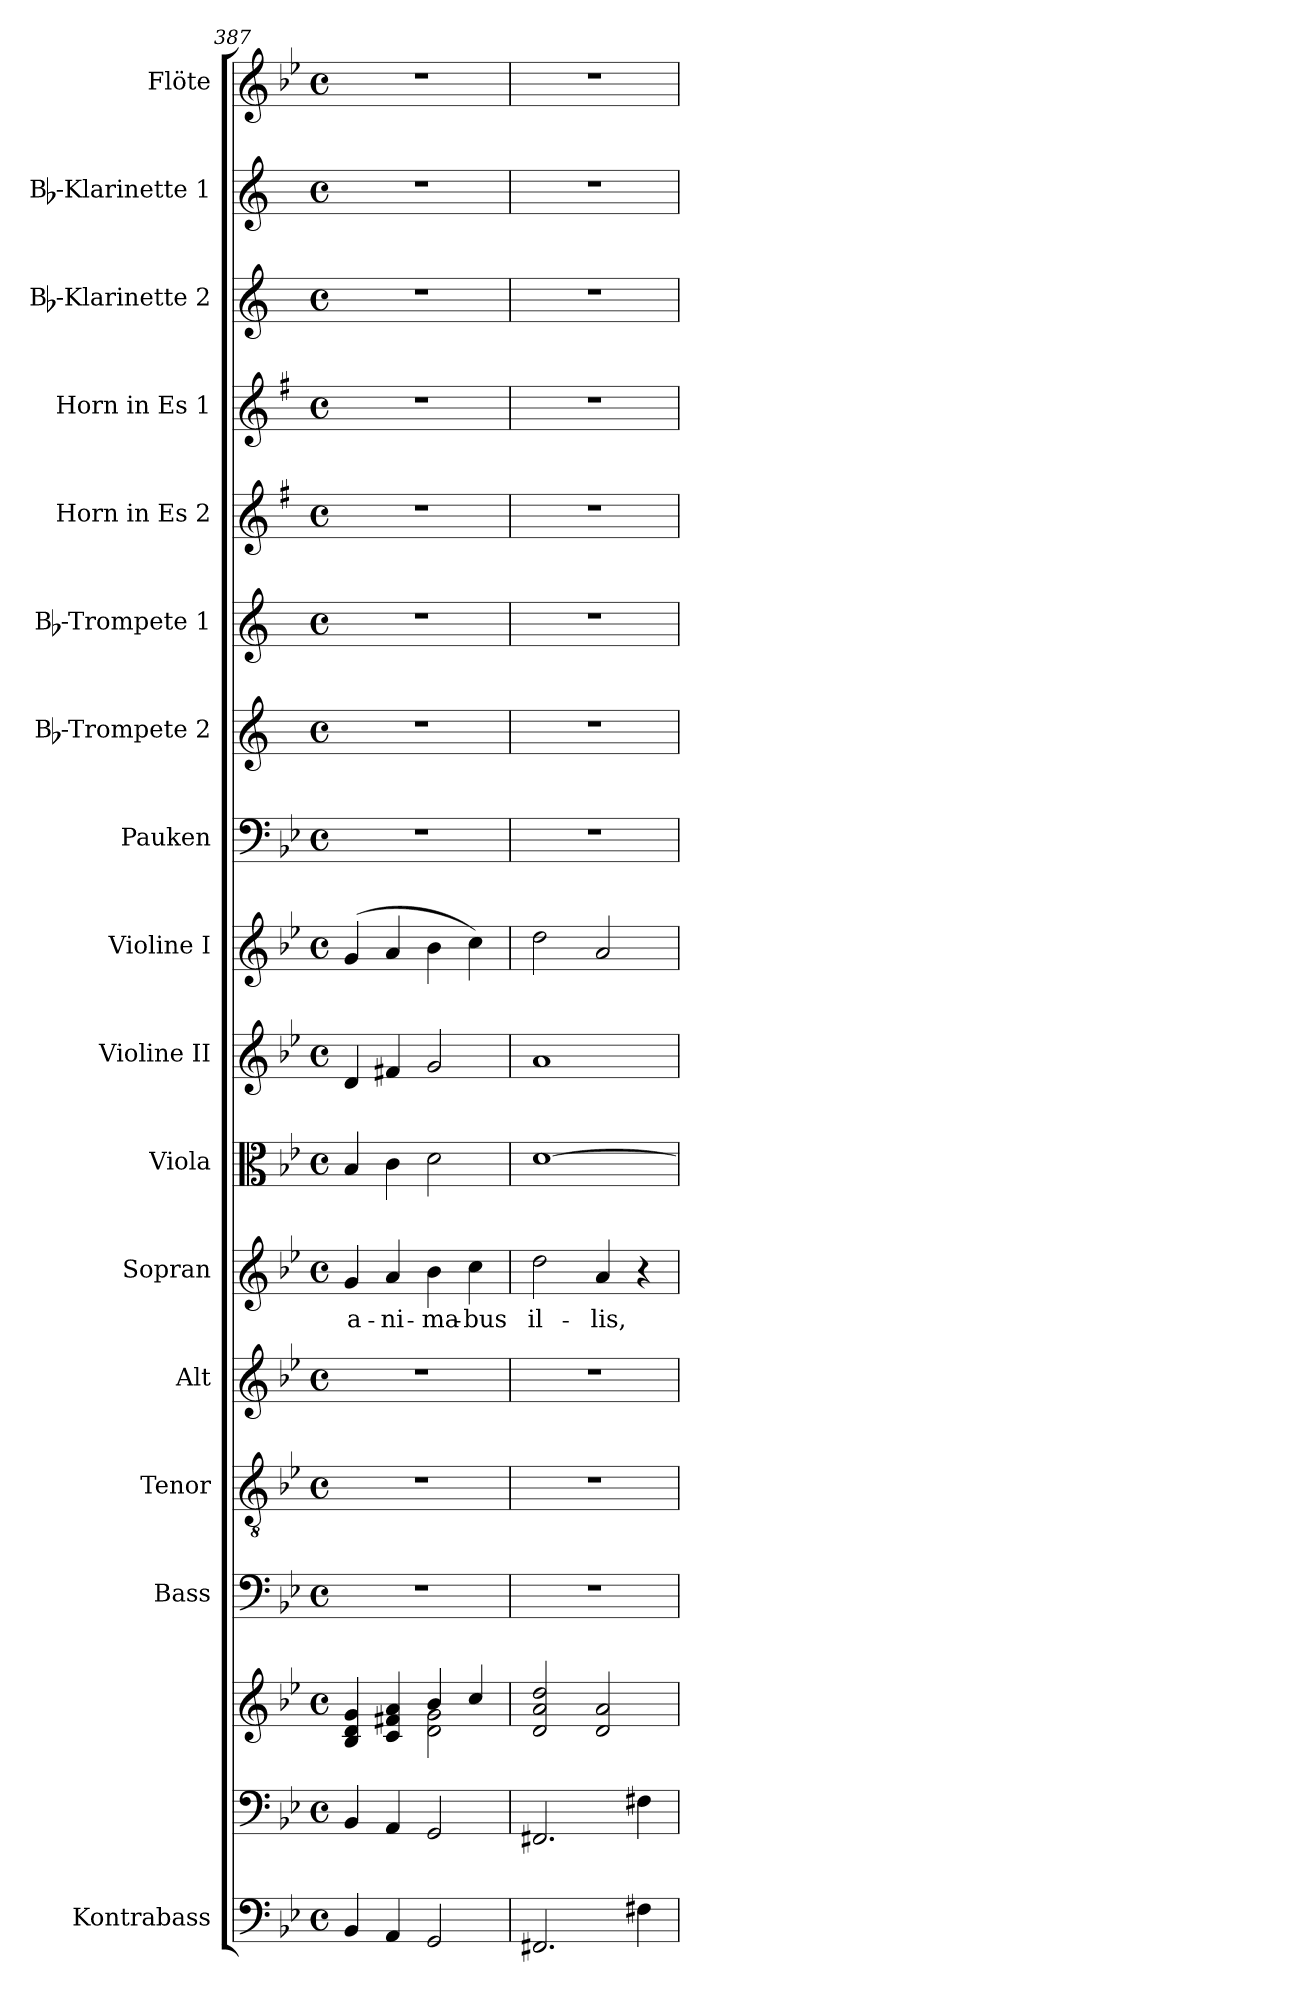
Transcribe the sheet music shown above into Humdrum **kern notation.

**kern	**kern	**kern	**kern	**kern	**kern	**kern	**text	**kern	**kern	**kern	**kern	**kern	**kern	**kern	**kern	**kern	**kern	**kern
*part17	*part16	*part16	*part15	*part14	*part13	*part12	*part12	*part11	*part10	*part9	*part8	*part7	*part6	*part5	*part4	*part3	*part2	*part1
*staff18	*staff17	*staff16	*staff15	*staff14	*staff13	*staff12	*staff12	*staff11	*staff10	*staff9	*staff8	*staff7	*staff6	*staff5	*staff4	*staff3	*staff2	*staff1
*I"Kontrabass	*	*	*I"Bass	*I"Tenor	*I"Alt	*I"Sopran	*	*I"Viola	*I"Violine II	*I"Violine I	*I"Pauken	*I"Bb-Trompete 2	*I"Bb-Trompete 1	*I"Horn in Es 2	*I"Horn in Es 1	*I"Bb-Klarinette 2	*I"Bb-Klarinette 1	*I"Flöte
*I'Kb.	*	*	*I'B.	*I'T.	*I'A.	*I'S.	*	*I'Vla.	*I'Vl. II	*I'Vl. I	*I'Pk.	*I'Bb Trp. 2	*I'Bb Trp. 1	*	*	*I'Bb Kl. 2	*I'Bb Kl. 1	*I'Fl.
*clefF4	*clefF4	*clefG2	*clefF4	*clefGv2	*clefG2	*clefG2	*	*clefC3	*clefG2	*clefG2	*clefF4	*clefG2	*clefG2	*clefG2	*clefG2	*clefG2	*clefG2	*clefG2
*ITrd7c12	*	*	*	*	*	*	*	*	*	*	*	*ITrd1c2	*ITrd1c2	*ITrd5c9	*ITrd5c9	*ITrd1c2	*ITrd1c2	*
*k[b-e-]	*k[b-e-]	*k[b-e-]	*k[b-e-]	*k[b-e-]	*k[b-e-]	*k[b-e-]	*	*k[b-e-]	*k[b-e-]	*k[b-e-]	*k[b-e-]	*k[b-e-]	*k[b-e-]	*k[b-e-]	*k[b-e-]	*k[b-e-]	*k[b-e-]	*k[b-e-]
*B-:	*B-:	*B-:	*B-:	*B-:	*B-:	*B-:	*	*B-:	*B-:	*B-:	*B-:	*B-:	*B-:	*B-:	*B-:	*B-:	*B-:	*B-:
*M4/4	*M4/4	*M4/4	*M4/4	*M4/4	*M4/4	*M4/4	*	*M4/4	*M4/4	*M4/4	*M4/4	*M4/4	*M4/4	*M4/4	*M4/4	*M4/4	*M4/4	*M4/4
*met(c)	*met(c)	*met(c)	*met(c)	*met(c)	*met(c)	*met(c)	*	*met(c)	*met(c)	*met(c)	*met(c)	*met(c)	*met(c)	*met(c)	*met(c)	*met(c)	*met(c)	*met(c)
=387	=387	=387	=387	=387	=387	=387	=387	=387	=387	=387	=387	=387	=387	=387	=387	=387	=387	=387
*	*	*^	*	*	*	*	*	*	*	*	*	*	*	*	*	*	*	*
!	!	!	!	!	!	!	!	!LO:LY:b	!	!	!	!	!	!	!	!	!	!	!
4BBB-/	4BB-/	4B-/ 4d/ 4g/	2ryy	1r	1r	1r	4g/	a-	4B-/	4d/	(4g/	1r	1r	1r	1r	1r	1r	1r	1r
!	!	!	!	!	!	!	!	!LO:LY:b	!	!	!	!	!	!	!	!	!	!	!
4AAA/	4AA/	4c/ 4f#X/ 4a/	.	.	.	.	4a/	-ni-	4c\	4f#X/	4a/	.	.	.	.	.	.	.	.
!	!	!	!	!	!	!	!	!LO:LY:b	!	!	!	!	!	!	!	!	!	!	!
2GGG/	2GG/	4b-/	2d\ 2g\	.	.	.	4b-\	-ma-	2d\	2g/	4b-\	.	.	.	.	.	.	.	.
!	!	!	!	!	!	!	!	!LO:LY:b	!	!	!	!	!	!	!	!	!	!	!
.	.	4cc/	.	.	.	.	4cc\	-bus	.	.	4cc\)	.	.	.	.	.	.	.	.
*	*	*v	*v	*	*	*	*	*	*	*	*	*	*	*	*	*	*	*	*
=388	=388	=388	=388	=388	=388	=388	=388	=388	=388	=388	=388	=388	=388	=388	=388	=388	=388	=388
!	!	!	!	!	!	!	!LO:LY:b	!	!	!	!	!	!	!	!	!	!	!
2.FFF#X/	2.FF#X/	2d/ 2a/ 2dd/	1r	1r	1r	2dd\	il-	[1d	1a	2dd\	1r	1r	1r	1r	1r	1r	1r	1r
!	!	!	!	!	!	!	!LO:LY:b	!	!	!	!	!	!	!	!	!	!	!
.	.	2d/ 2a/	.	.	.	4a/	-lis,	.	.	2a/	.	.	.	.	.	.	.	.
4FF#X\	4F#X\	.	.	.	.	4r	.	.	.	.	.	.	.	.	.	.	.	.
=	=	=	=	=	=	=	=	=	=	=	=	=	=	=	=	=	=	=
*-	*-	*-	*-	*-	*-	*-	*-	*-	*-	*-	*-	*-	*-	*-	*-	*-	*-	*-
